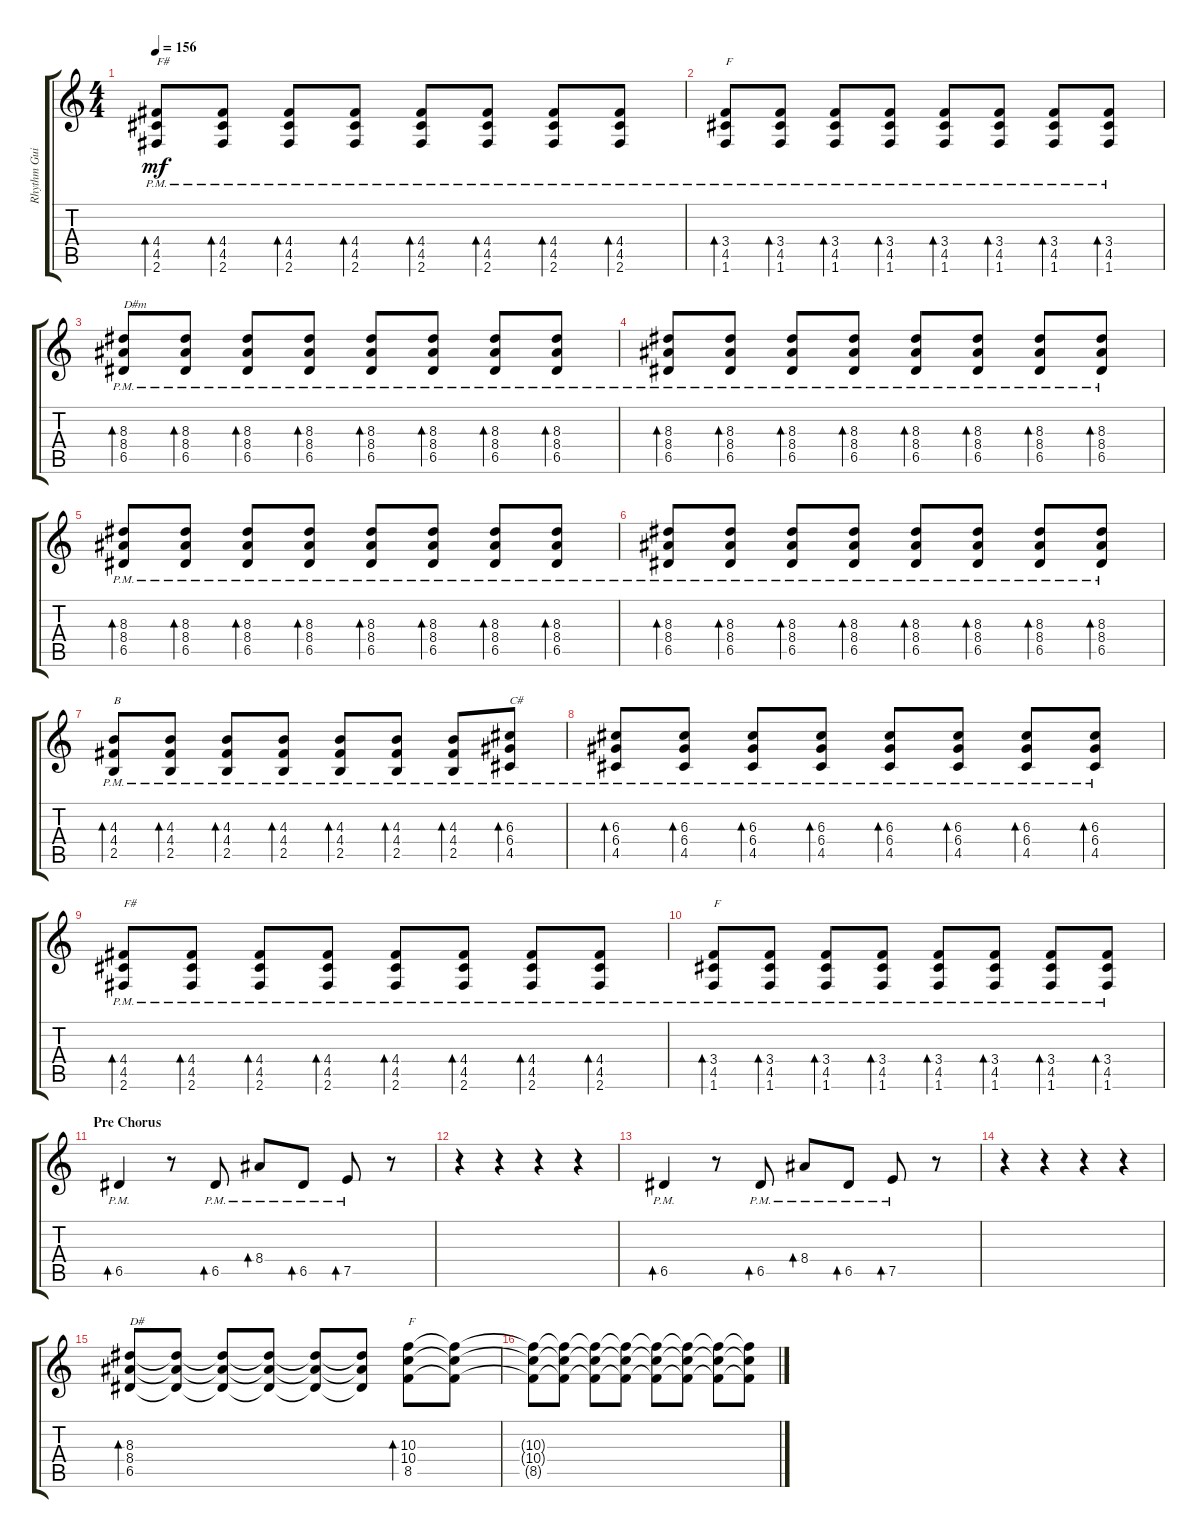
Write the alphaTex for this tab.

\track ("Rhythm Guitar" "Rhythm Gui") {instrument overdrivenguitar}
\staff {score tabs}
\tuning (E4 B3 G3 D3 A2 E2) {hide}
\ts (4 4)
\tempo 156
\clef g2
\ks c
(4.4{pm} 4.5{pm} 2.6{pm}).8{bd 30 txt "F#" dy mf} (4.4{pm} 4.5{pm} 2.6{pm}).8{bd 30} (4.4{pm} 4.5{pm} 2.6{pm}).8{bd 30} (4.4{pm} 4.5{pm} 2.6{pm}).8{bd 30} (4.4{pm} 4.5{pm} 2.6{pm}).8{bd 30} (4.4{pm} 4.5{pm} 2.6{pm}).8{bd 30} (4.4{pm} 4.5{pm} 2.6{pm}).8{bd 30} (4.4{pm} 4.5{pm} 2.6{pm}).8{bd 30} |
(3.4{pm} 4.5{pm} 1.6{pm}).8{bd 30 txt "F"} (3.4{pm} 4.5{pm} 1.6{pm}).8{bd 30} (3.4{pm} 4.5{pm} 1.6{pm}).8{bd 30} (3.4{pm} 4.5{pm} 1.6{pm}).8{bd 30} (3.4{pm} 4.5{pm} 1.6{pm}).8{bd 30} (3.4{pm} 4.5{pm} 1.6{pm}).8{bd 30} (3.4{pm} 4.5{pm} 1.6{pm}).8{bd 30} (3.4{pm} 4.5{pm} 1.6{pm}).8{bd 30} |
(8.3{pm} 8.4{pm} 6.5{pm}).8{bd 30 txt "D#m"} (8.3{pm} 8.4{pm} 6.5{pm}).8{bd 30} (8.3{pm} 8.4{pm} 6.5{pm}).8{bd 30} (8.3{pm} 8.4{pm} 6.5{pm}).8{bd 30} (8.3{pm} 8.4{pm} 6.5{pm}).8{bd 30} (8.3{pm} 8.4{pm} 6.5{pm}).8{bd 30} (8.3{pm} 8.4{pm} 6.5{pm}).8{bd 30} (8.3{pm} 8.4{pm} 6.5{pm}).8{bd 30} |
(8.3{pm} 8.4{pm} 6.5{pm}).8{bd 30} (8.3{pm} 8.4{pm} 6.5{pm}).8{bd 30} (8.3{pm} 8.4{pm} 6.5{pm}).8{bd 30} (8.3{pm} 8.4{pm} 6.5{pm}).8{bd 30} (8.3{pm} 8.4{pm} 6.5{pm}).8{bd 30} (8.3{pm} 8.4{pm} 6.5{pm}).8{bd 30} (8.3{pm} 8.4{pm} 6.5{pm}).8{bd 30} (8.3{pm} 8.4{pm} 6.5{pm}).8{bd 30} |
(8.3{pm} 8.4{pm} 6.5{pm}).8{bd 30} (8.3{pm} 8.4{pm} 6.5{pm}).8{bd 30} (8.3{pm} 8.4{pm} 6.5{pm}).8{bd 30} (8.3{pm} 8.4{pm} 6.5{pm}).8{bd 30} (8.3{pm} 8.4{pm} 6.5{pm}).8{bd 30} (8.3{pm} 8.4{pm} 6.5{pm}).8{bd 30} (8.3{pm} 8.4{pm} 6.5{pm}).8{bd 30} (8.3{pm} 8.4{pm} 6.5{pm}).8{bd 30} |
(8.3{pm} 8.4{pm} 6.5{pm}).8{bd 30} (8.3{pm} 8.4{pm} 6.5{pm}).8{bd 30} (8.3{pm} 8.4{pm} 6.5{pm}).8{bd 30} (8.3{pm} 8.4{pm} 6.5{pm}).8{bd 30} (8.3{pm} 8.4{pm} 6.5{pm}).8{bd 30} (8.3{pm} 8.4{pm} 6.5{pm}).8{bd 30} (8.3{pm} 8.4{pm} 6.5{pm}).8{bd 30} (8.3{pm} 8.4{pm} 6.5{pm}).8{bd 30} |
(4.3{pm} 4.4{pm} 2.5{pm}).8{bd 30 txt "B"} (4.3{pm} 4.4{pm} 2.5{pm}).8{bd 30} (4.3{pm} 4.4{pm} 2.5{pm}).8{bd 30} (4.3{pm} 4.4{pm} 2.5{pm}).8{bd 30} (4.3{pm} 4.4{pm} 2.5{pm}).8{bd 30} (4.3{pm} 4.4{pm} 2.5{pm}).8{bd 30} (4.3{pm} 4.4{pm} 2.5{pm}).8{bd 30} (6.3{pm} 6.4{pm} 4.5{pm}).8{bd 30 txt "C#"} |
(6.3{pm} 6.4{pm} 4.5{pm}).8{bd 30} (6.3{pm} 6.4{pm} 4.5{pm}).8{bd 30} (6.3{pm} 6.4{pm} 4.5{pm}).8{bd 30} (6.3{pm} 6.4{pm} 4.5{pm}).8{bd 30} (6.3{pm} 6.4{pm} 4.5{pm}).8{bd 30} (6.3{pm} 6.4{pm} 4.5{pm}).8{bd 30} (6.3{pm} 6.4{pm} 4.5{pm}).8{bd 30} (6.3{pm} 6.4{pm} 4.5{pm}).8{bd 30} |
(4.4{pm} 4.5{pm} 2.6{pm}).8{bd 30 txt "F#"} (4.4{pm} 4.5{pm} 2.6{pm}).8{bd 30} (4.4{pm} 4.5{pm} 2.6{pm}).8{bd 30} (4.4{pm} 4.5{pm} 2.6{pm}).8{bd 30} (4.4{pm} 4.5{pm} 2.6{pm}).8{bd 30} (4.4{pm} 4.5{pm} 2.6{pm}).8{bd 30} (4.4{pm} 4.5{pm} 2.6{pm}).8{bd 30} (4.4{pm} 4.5{pm} 2.6{pm}).8{bd 30} |
(3.4{pm} 4.5{pm} 1.6{pm}).8{bd 30 txt "F"} (3.4{pm} 4.5{pm} 1.6{pm}).8{bd 30} (3.4{pm} 4.5{pm} 1.6{pm}).8{bd 30} (3.4{pm} 4.5{pm} 1.6{pm}).8{bd 30} (3.4{pm} 4.5{pm} 1.6{pm}).8{bd 30} (3.4{pm} 4.5{pm} 1.6{pm}).8{bd 30} (3.4{pm} 4.5{pm} 1.6{pm}).8{bd 30} (3.4{pm} 4.5{pm} 1.6{pm}).8{bd 30} |
\section ("" "Pre Chorus")
6.5{pm}.4{bd 30} r.8 6.5{pm}.8{bd 30} 8.4{pm}.8{bd 30} 6.5{pm}.8{bd 30} 7.5{pm}.8{bd 30} r.8 |
r.4 r.4 r.4 r.4 |
6.5{pm}.4{bd 30} r.8 6.5{pm}.8{bd 30} 8.4{pm}.8{bd 30} 6.5{pm}.8{bd 30} 7.5{pm}.8{bd 30} r.8 |
r.4 r.4 r.4 r.4 |
(8.3 8.4 6.5).8{bd 30 txt "D#"} (8.3{t} 8.4{t} 6.5{t}).8 (8.3{t} 8.4{t} 6.5{t}).8 (8.3{t} 8.4{t} 6.5{t}).8 (8.3{t} 8.4{t} 6.5{t}).8 (8.3{t} 8.4{t} 6.5{t}).8 (10.3 10.4 8.5).8{bd 30 txt "F"} (10.3{t} 10.4{t} 8.5{t}).8 |
(10.3{t} 10.4{t} 8.5{t}).8 (10.3{t} 10.4{t} 8.5{t}).8 (10.3{t} 10.4{t} 8.5{t}).8 (10.3{t} 10.4{t} 8.5{t}).8 (10.3{t} 10.4{t} 8.5{t}).8 (10.3{t} 10.4{t} 8.5{t}).8 (10.3{t} 10.4{t} 8.5{t}).8 (10.3{t} 10.4{t} 8.5{t}).8
